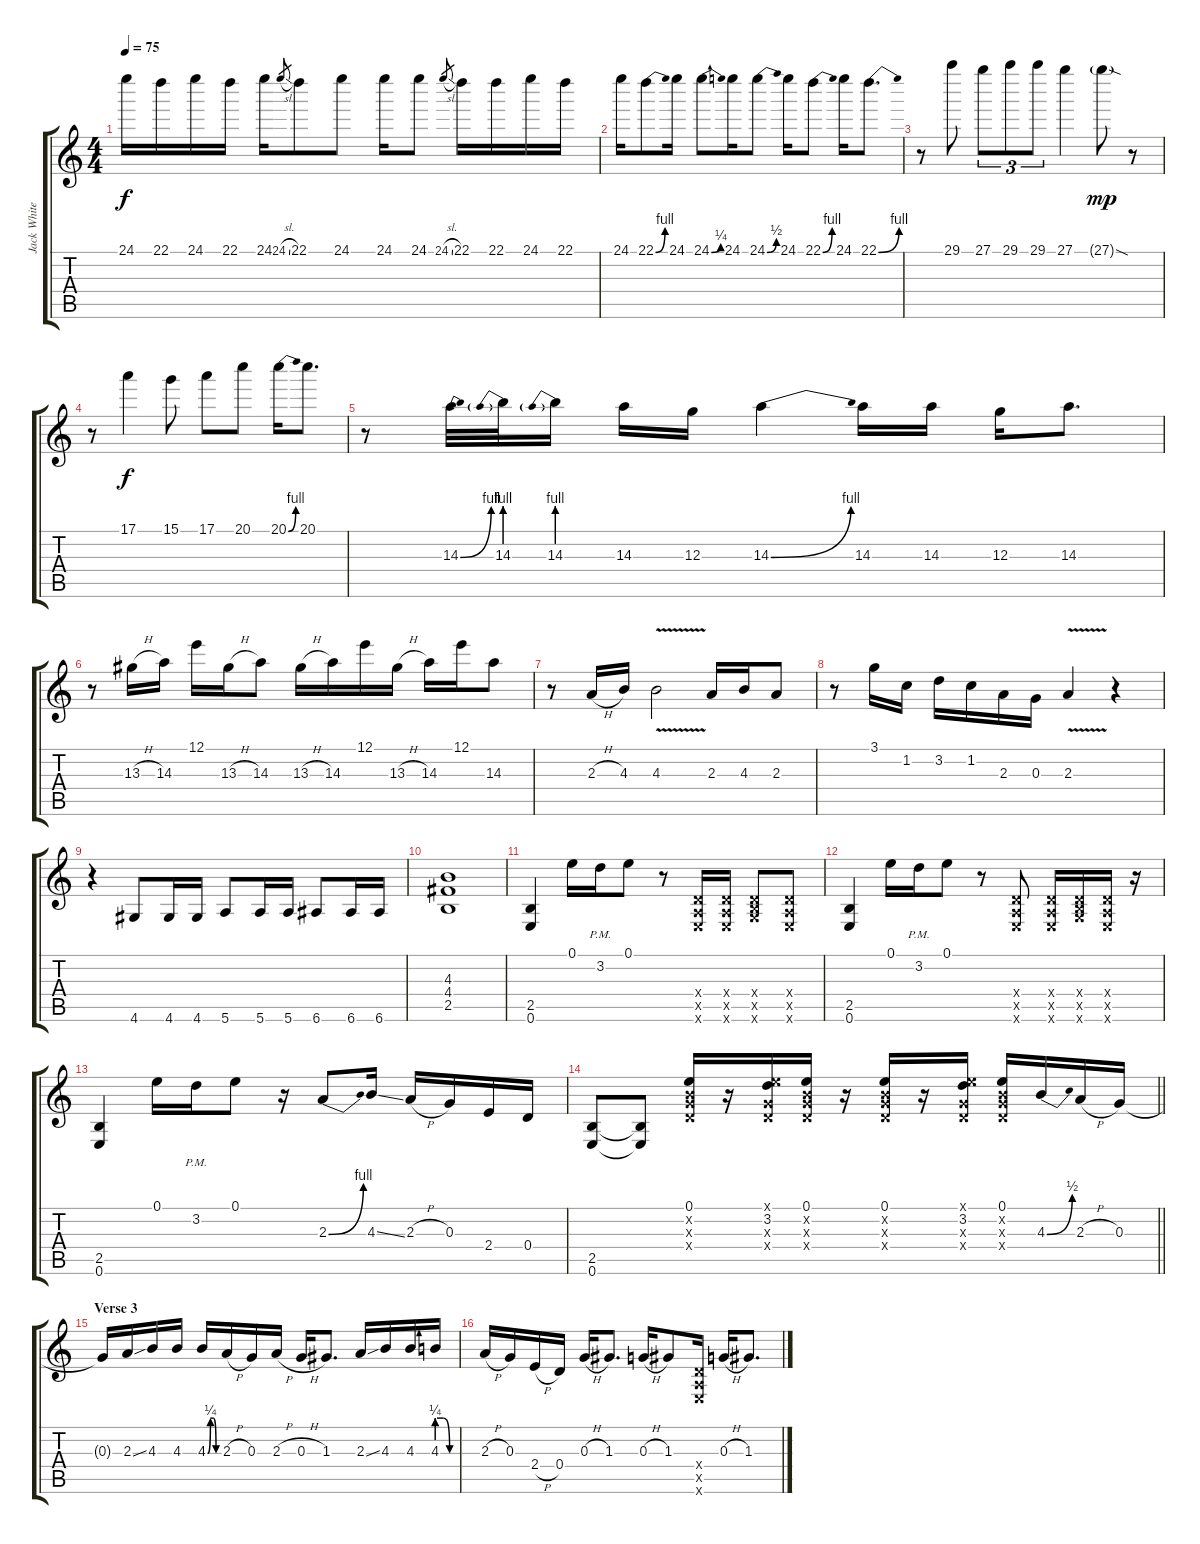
\track ("Jack White" "Jack White") {instrument overdrivenguitar}
\staff {score tabs}
\tuning (E4 B3 G3 D3 A2 E2) {hide}
\ts (4 4)
\tempo 75
\clef g2
\ks c
24.1.16{dy f} 22.1.16 24.1.16 22.1.16 24.1.16 24.1{sl}.8{gr} 22.1.8 24.1.8 24.1.16 24.1.8 24.1{sl}.8{gr} 22.1.16 22.1.16 24.1.16 22.1.16 |
24.1.16 22.1{be (bend 0 0 60 4)}.8 24.1.16 24.1{be (bend 0 0 60 1)}.8 24.1.16 24.1{be (bend 0 0 60 2)}.8 24.1.16 22.1{be (bend 0 0 60 4)}.8 24.1.16 22.1{be (bend 0 0 60 4)}.8{d} |
r.8 29.1.8 27.1.8{tu (3 2)} 29.1.8{tu (3 2)} 29.1.8{tu (3 2)} 27.1.4 27.1{sod g}.8{dy mp} r.8 |
r.8 17.1.4{dy f} 15.1.8 17.1.8 20.1.8 20.1{be (bend 0 0 60 4)}.16 20.1.8{d} |
r.8 14.3{be (bend 0 0 60 4)}.32 14.3{be (prebend 0 4 60 4)}.32 14.3{be (prebend 0 4 60 4)}.16 14.3.16 12.3.16 14.3{be (bend 0 0 60 4)}.4 14.3.16 14.3.16 12.3.16 14.3.8{d} |
r.8 13.3{h}.16 14.3.16 12.1.16 13.3{h}.16 14.3.8 13.3{h}.16 14.3.16 12.1.16 13.3{h}.16 14.3.16 12.1.16 14.3.8 |
r.8 2.3{h}.16 4.3.16 4.3{v}.2 2.3.16 4.3.16 2.3.8 |
r.8 3.1.16 1.2.16 3.2.16 1.2.16 2.3.16 0.3.16 2.3{v}.4 r.4 |
r.4 4.6.8 4.6.16 4.6.16 5.6.8 5.6.16 5.6.16 6.6.8 6.6.16 6.6.16 |
(4.3 4.4 2.5).1 |
(2.5 0.6).4{instrument overdrivenguitar} 0.1.16 3.2{pm}.16 0.1.8 r.8 (0.4{x} 0.5{x} 0.6{x}).16 (0.4{x} 0.5{x} 0.6{x}).16 (0.4{x} 2.5{x} 3.6{x}).8 (0.4{x} 0.5{x} 0.6{x}).8 |
(2.5 0.6).4 0.1.16 3.2{pm}.16 0.1.8 r.8 (0.4{x} 0.5{x} 0.6{x}).8 (0.4{x} 0.5{x} 0.6{x}).16 (0.4{x} 2.5{x} 3.6{x}).16 (0.4{x} 0.5{x} 0.6{x}).16 r.16 |
(2.5 0.6).4 0.1.16 3.2{pm}.16 0.1.8 r.16 2.3{be (bend 0 0 60 4)}.8 4.3{ss}.16 2.3{h}.16 0.3.16 2.4.16 0.4.16 |
\barLineRight lightlight
(2.5 0.6).8 (2.5{t} 0.6{t}).8 (0.1 0.2{x} 0.3{x} 0.4{x}).16 r.16 (0.1{x} 3.2 0.3{x} 0.4{x}).16 (0.1 0.2{x} 0.3{x} 0.4{x}).16 r.16 (0.1 0.2{x} 0.3{x} 0.4{x}).16 r.16 (0.1{x} 3.2 0.3{x} 0.4{x}).16 (0.1 0.2{x} 0.3{x} 0.4{x}).16 4.3{be (bend 0 0 60 2)}.16 2.3{h}.16 0.3.16 |
\section ("" "Verse 3")
0.3{t}.16 2.3{ss}.16 4.3.16 4.3.16 4.3{be (custom 0 0 15 1 30 1 45 0 60 0)}.16 2.3{h}.16 0.3.16 2.3{h}.16 0.3{h}.16 1.3.8{d} 2.3{ss}.16 4.3.16 4.3.16 4.3{be (custom 0 1 20 1 40 0 60 0)}.16 |
2.3{h}.16 0.3.16 2.4{h}.16 0.4.16 0.3{h}.16 1.3.8{d} 0.3{h}.16 1.3.8 (0.4{x} 0.5{x} 0.6{x}).16 0.3{h}.16 1.3.8{d}
